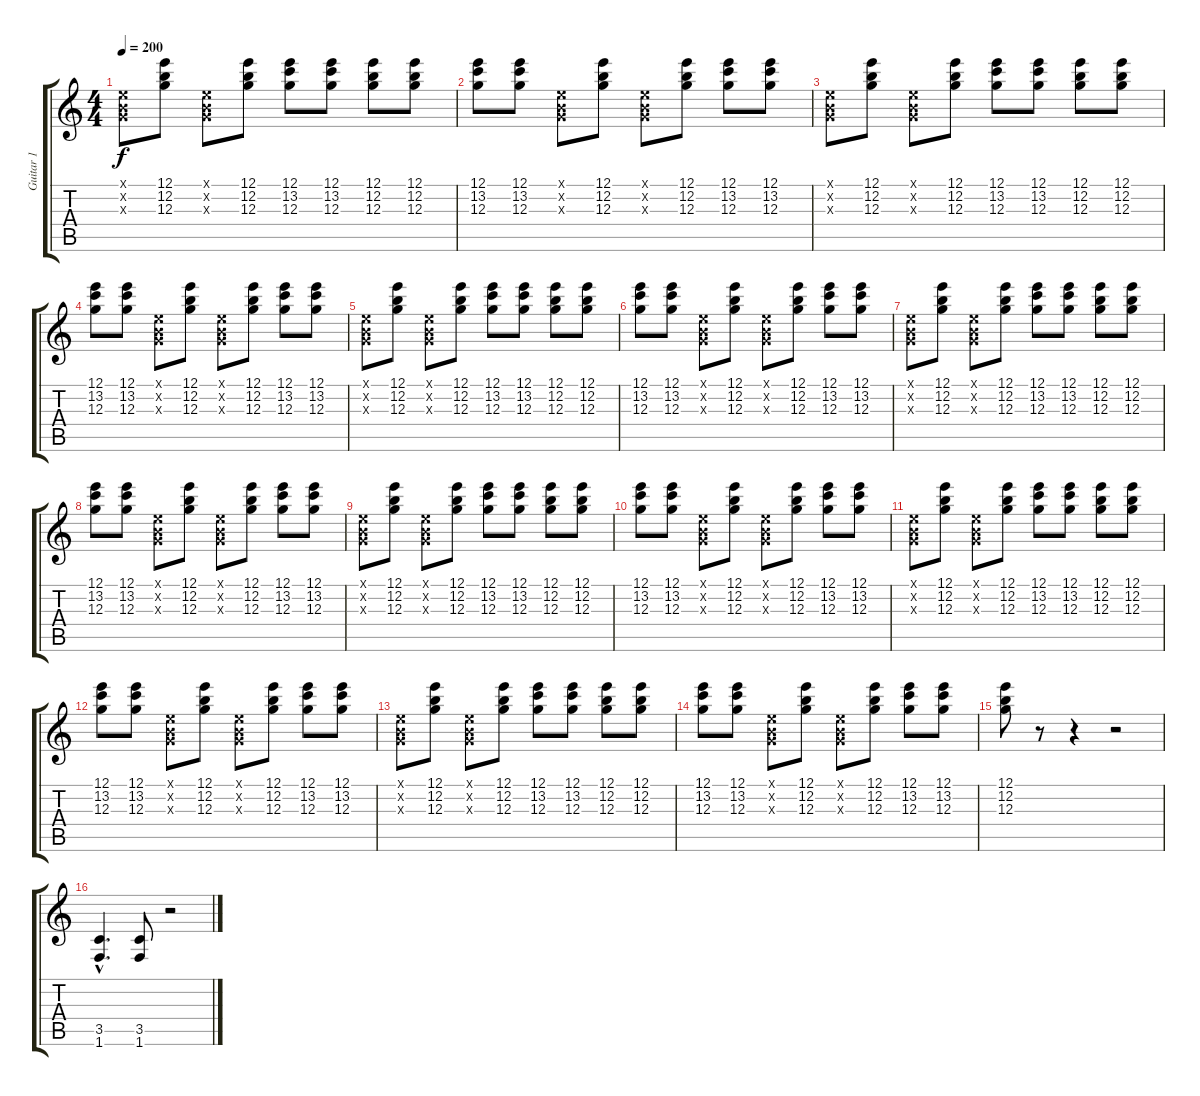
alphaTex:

\track ("Guitar 1" "Guitar 1") {instrument distortionguitar}
\staff {score tabs}
\tuning (E4 B3 G3 D3 A2 E2) {hide}
\ts (4 4)
\tempo 200
\clef g2
\ks c
(0.1{x} 0.2{x} 0.3{x}).8{dy f} (12.1 12.2 12.3).8 (0.1{x} 0.2{x} 0.3{x}).8 (12.1 12.2 12.3).8 (12.1 13.2 12.3).8 (12.1 13.2 12.3).8 (12.1 12.2 12.3).8 (12.1 12.2 12.3).8 |
(12.1 13.2 12.3).8 (12.1 13.2 12.3).8 (0.1{x} 0.2{x} 0.3{x}).8 (12.1 12.2 12.3).8 (0.1{x} 0.2{x} 0.3{x}).8 (12.1 12.2 12.3).8 (12.1 13.2 12.3).8 (12.1 13.2 12.3).8 |
(0.1{x} 0.2{x} 0.3{x}).8 (12.1 12.2 12.3).8 (0.1{x} 0.2{x} 0.3{x}).8 (12.1 12.2 12.3).8 (12.1 13.2 12.3).8 (12.1 13.2 12.3).8 (12.1 12.2 12.3).8 (12.1 12.2 12.3).8 |
(12.1 13.2 12.3).8 (12.1 13.2 12.3).8 (0.1{x} 0.2{x} 0.3{x}).8 (12.1 12.2 12.3).8 (0.1{x} 0.2{x} 0.3{x}).8 (12.1 12.2 12.3).8 (12.1 13.2 12.3).8 (12.1 13.2 12.3).8 |
(0.1{x} 0.2{x} 0.3{x}).8 (12.1 12.2 12.3).8 (0.1{x} 0.2{x} 0.3{x}).8 (12.1 12.2 12.3).8 (12.1 13.2 12.3).8 (12.1 13.2 12.3).8 (12.1 12.2 12.3).8 (12.1 12.2 12.3).8 |
(12.1 13.2 12.3).8 (12.1 13.2 12.3).8 (0.1{x} 0.2{x} 0.3{x}).8 (12.1 12.2 12.3).8 (0.1{x} 0.2{x} 0.3{x}).8 (12.1 12.2 12.3).8 (12.1 13.2 12.3).8 (12.1 13.2 12.3).8 |
(0.1{x} 0.2{x} 0.3{x}).8 (12.1 12.2 12.3).8 (0.1{x} 0.2{x} 0.3{x}).8 (12.1 12.2 12.3).8 (12.1 13.2 12.3).8 (12.1 13.2 12.3).8 (12.1 12.2 12.3).8 (12.1 12.2 12.3).8 |
(12.1 13.2 12.3).8 (12.1 13.2 12.3).8 (0.1{x} 0.2{x} 0.3{x}).8 (12.1 12.2 12.3).8 (0.1{x} 0.2{x} 0.3{x}).8 (12.1 12.2 12.3).8 (12.1 13.2 12.3).8 (12.1 13.2 12.3).8 |
(0.1{x} 0.2{x} 0.3{x}).8 (12.1 12.2 12.3).8 (0.1{x} 0.2{x} 0.3{x}).8 (12.1 12.2 12.3).8 (12.1 13.2 12.3).8 (12.1 13.2 12.3).8 (12.1 12.2 12.3).8 (12.1 12.2 12.3).8 |
(12.1 13.2 12.3).8 (12.1 13.2 12.3).8 (0.1{x} 0.2{x} 0.3{x}).8 (12.1 12.2 12.3).8 (0.1{x} 0.2{x} 0.3{x}).8 (12.1 12.2 12.3).8 (12.1 13.2 12.3).8 (12.1 13.2 12.3).8 |
(0.1{x} 0.2{x} 0.3{x}).8 (12.1 12.2 12.3).8 (0.1{x} 0.2{x} 0.3{x}).8 (12.1 12.2 12.3).8 (12.1 13.2 12.3).8 (12.1 13.2 12.3).8 (12.1 12.2 12.3).8 (12.1 12.2 12.3).8 |
(12.1 13.2 12.3).8 (12.1 13.2 12.3).8 (0.1{x} 0.2{x} 0.3{x}).8 (12.1 12.2 12.3).8 (0.1{x} 0.2{x} 0.3{x}).8 (12.1 12.2 12.3).8 (12.1 13.2 12.3).8 (12.1 13.2 12.3).8 |
(0.1{x} 0.2{x} 0.3{x}).8 (12.1 12.2 12.3).8 (0.1{x} 0.2{x} 0.3{x}).8 (12.1 12.2 12.3).8 (12.1 13.2 12.3).8 (12.1 13.2 12.3).8 (12.1 12.2 12.3).8 (12.1 12.2 12.3).8 |
(12.1 13.2 12.3).8 (12.1 13.2 12.3).8 (0.1{x} 0.2{x} 0.3{x}).8 (12.1 12.2 12.3).8 (0.1{x} 0.2{x} 0.3{x}).8 (12.1 12.2 12.3).8 (12.1 13.2 12.3).8 (12.1 13.2 12.3).8 |
(12.1 12.2 12.3).8 r.8 r.4 r.2 |
(3.5{hac} 1.6{hac}).4{d} (3.5 1.6).8 r.2
